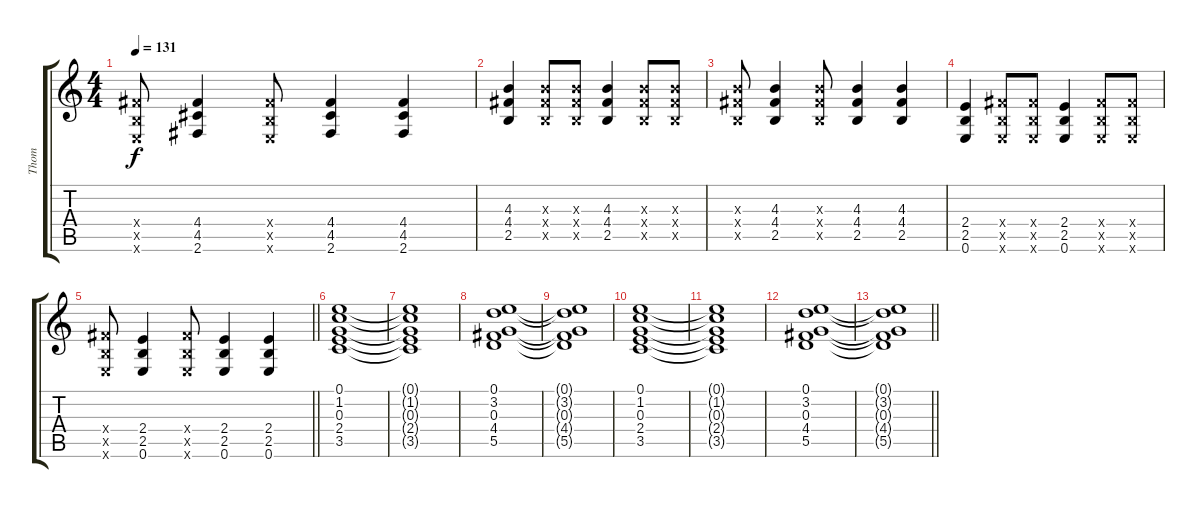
\track ("Thom" "Thom") {instrument electricguitarclean}
\staff {score tabs}
\tuning (E4 B3 G3 D3 A2 E2) {hide}
\ts (4 4)
\tempo 131
\clef g2
\ks c
(4.4{x} 2.5{x} 0.6{x}).8{dy f} (4.4 4.5 2.6).4 (4.4{x} 2.5{x} 0.6{x}).8 (4.4 4.5 2.6).4 (4.4 4.5 2.6).4 |
(4.3 4.4 2.5).4 (4.3{x} 4.4{x} 2.5{x}).8 (4.3{x} 4.4{x} 2.5{x}).8 (4.3 4.4 2.5).4 (4.3{x} 4.4{x} 2.5{x}).8 (4.3{x} 4.4{x} 2.5{x}).8 |
(4.3{x} 4.4{x} 2.5{x}).8 (4.3 4.4 2.5).4 (4.3{x} 4.4{x} 2.5{x}).8 (4.3 4.4 2.5).4 (4.3 4.4 2.5).4 |
(2.4 2.5 0.6).4 (4.4{x} 2.5{x} 0.6{x}).8 (4.4{x} 2.5{x} 0.6{x}).8 (2.4 2.5 0.6).4 (4.4{x} 2.5{x} 0.6{x}).8 (4.4{x} 2.5{x} 0.6{x}).8 |
\barLineRight lightlight
(4.4{x} 2.5{x} 0.6{x}).8 (2.4 2.5 0.6).4 (4.4{x} 2.5{x} 0.6{x}).8 (2.4 2.5 0.6).4 (2.4 2.5 0.6).4 |
(0.1 1.2 0.3 2.4 3.5).1{balance 8 instrument electricguitarclean} |
(0.1{t} 1.2{t} 0.3{t} 2.4{t} 3.5{t}).1 |
(0.1 3.2 0.3 4.4 5.5).1 |
(0.1{t} 3.2{t} 0.3{t} 4.4{t} 5.5{t}).1 |
(0.1 1.2 0.3 2.4 3.5).1{instrument electricguitarclean} |
(0.1{t} 1.2{t} 0.3{t} 2.4{t} 3.5{t}).1 |
(0.1 3.2 0.3 4.4 5.5).1 |
\barLineRight lightlight
(0.1{t} 3.2{t} 0.3{t} 4.4{t} 5.5{t}).1
